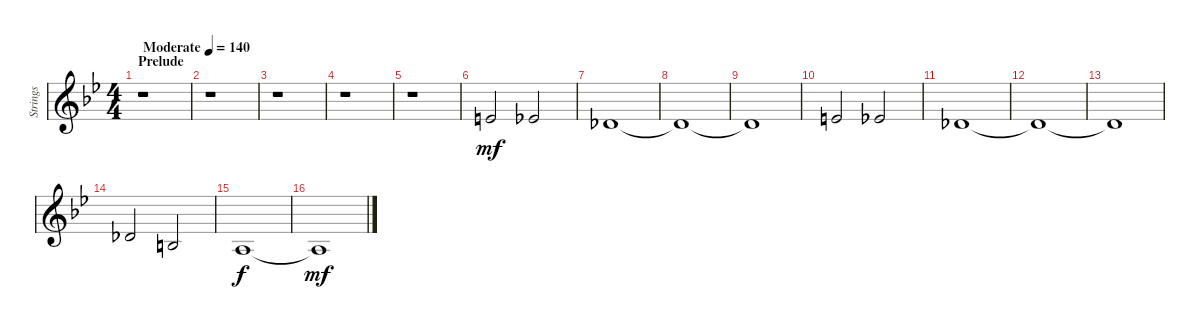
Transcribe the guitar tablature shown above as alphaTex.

\track ("Strings" "Strings") {instrument stringensemble1}
\staff {score}
\tuning (Eb4 Bb3 Gb3 Db3 Ab2 Db2) {hide}
\ts (4 4)
\section ("" "Prelude")
\tempo (140 "Moderate")
\clef g2
\ks bb
r.1{dy mf instrument stringensemble1} |
r.1 |
r.1 |
r.1 |
r.1 |
10.3.2 9.3.2 |
7.3.1 |
7.3{t}.1 |
7.3{t}.1 |
10.3.2 9.3.2 |
7.3.1 |
7.3{t}.1 |
7.3{t}.1 |
7.3.2 10.4.2 |
8.4.1{dy f} |
8.4{t}.1{dy mf}
